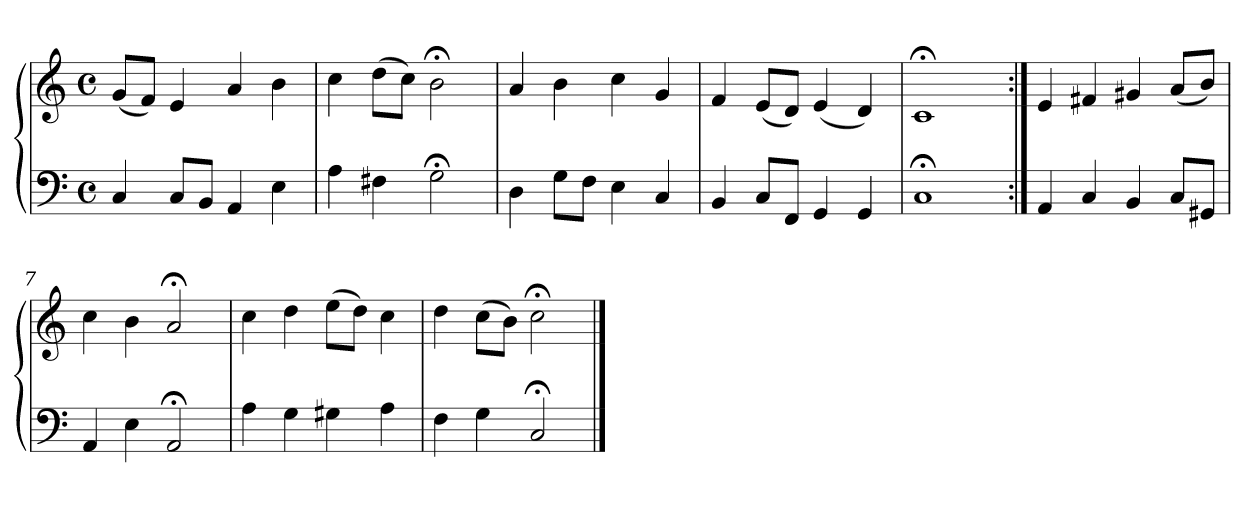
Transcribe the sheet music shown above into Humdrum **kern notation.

**kern	**kern
*part1	*part1
*staff2	*staff1
*clefF4	*clefG2
*M4/4	*M4/4
*met(c)	*met(c)
=1	=1
4C	(8gL
.	8fJ)
8CL	4e
8BBJ	.
4AA	4a
4E	4b
=2	=2
4A	4cc
4F#X	(8ddL
.	8ccJ)
2G;<	2b;<
=3	=3
4D	4a
8GL	4b
8FJ	.
4E	4cc
4C	4g
=4	=4
4BB	4f
8CL	(8eL
8FFJ	8dJ)
4GG	(4e
4GG	4d)
=5	=5
1C;<	1c;<
=6:|!	=6:|!
4AA	4e
4C	4f#X
4BB	4g#X
8CL	(8aL
8GG#XJ	8bJ)
=7	=7
4AA	4cc
4E	4b
2AA;<	2a;<
!!LO:LB:g=z
=8	=8
4A	4cc
4G	4dd
4G#X	(8eeL
.	8ddJ)
4A	4cc
=9	=9
4F	4dd
4G	(8ccL
.	8bJ)
2C;<	2cc;<
==	==
*-	*-
